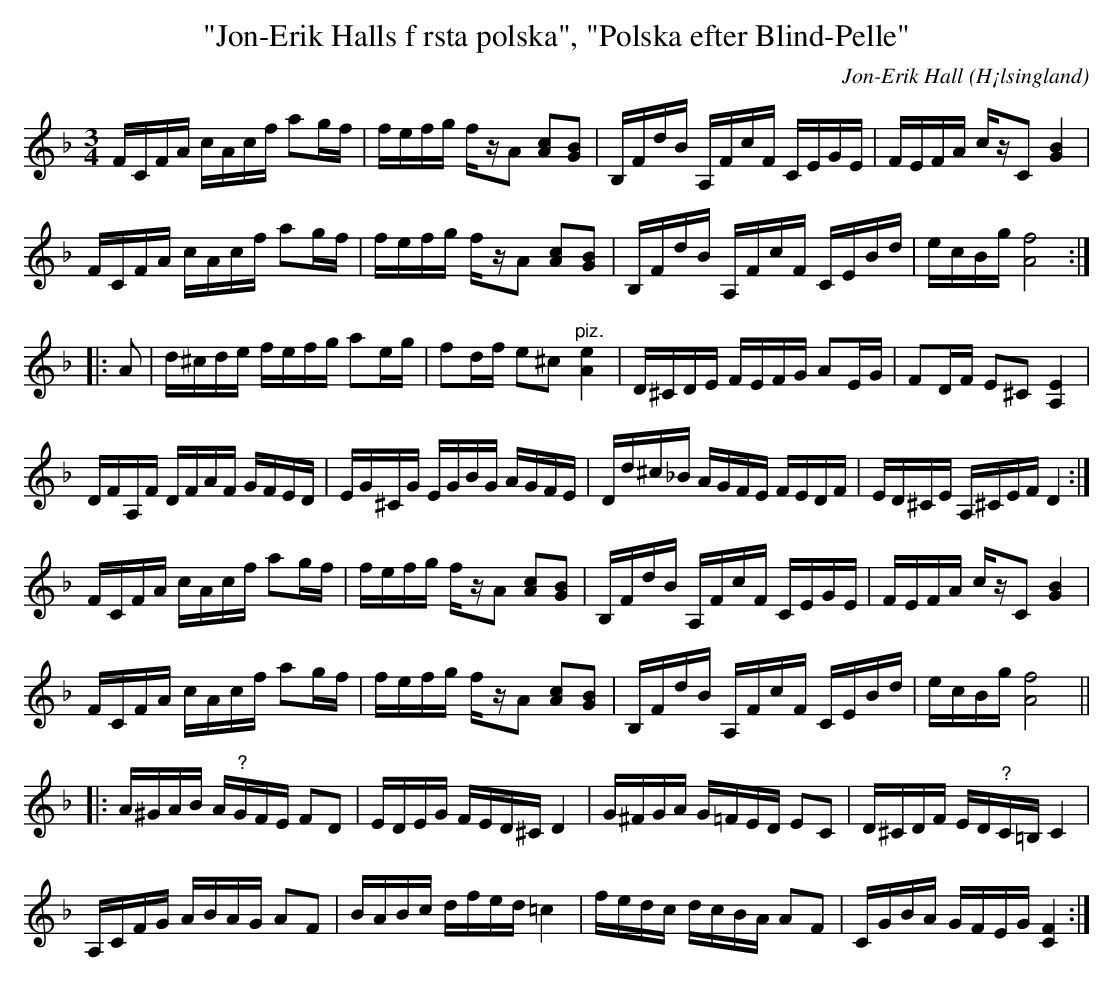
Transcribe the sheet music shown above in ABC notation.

X:1
T: "Jon-Erik Halls f rsta polska", "Polska efter Blind-Pelle"
C:Jon-Erik Hall
O: H¡lsingland
M: 3/4
L: 1/16
K: F
FCFA cAcf a2gf | fefg fzA2 [cA]2[BG]2 | B,FdB A,FcF CEGE | FEFA czC2 [BG]4 |
FCFA cAcf a2gf | fefg fzA2 [cA]2[BG]2 | B,FdB A,FcF CEBd | ecBg [fA]8 ::
K: Dm
A2 | d^cde fefg a2eg | f2df e2^c2 "^piz."[Ae]4 | D^CDE FEFG A2EG | F2DF E2^C2 [A,E]4 |
DFA,F DFAF GFED | EG^CG EGBG AGFE | Dd^c_B AGFE FEDF | ED^CE A,^CEF D4 :|
FCFA cAcf a2gf | fefg fzA2 [cA]2[BG]2 | B,FdB A,FcF CEGE | FEFA czC2 [BG]4 |
FCFA cAcf a2gf | fefg fzA2 [cA]2[BG]2 | B,FdB A,FcF CEBd | ecBg [fA]8 ||
|: A^GAB A"^?"GFE F2D2 | EDEG FED^C D4 | G^FGA G=FED E2C2 | D^CDF ED"^?"C=B, C4 |
   A,CFG ABAG A2F2 | BABc dfed =c4 | fedc dcBA A2F2 | CGBA GFEG [FC]4 :|
